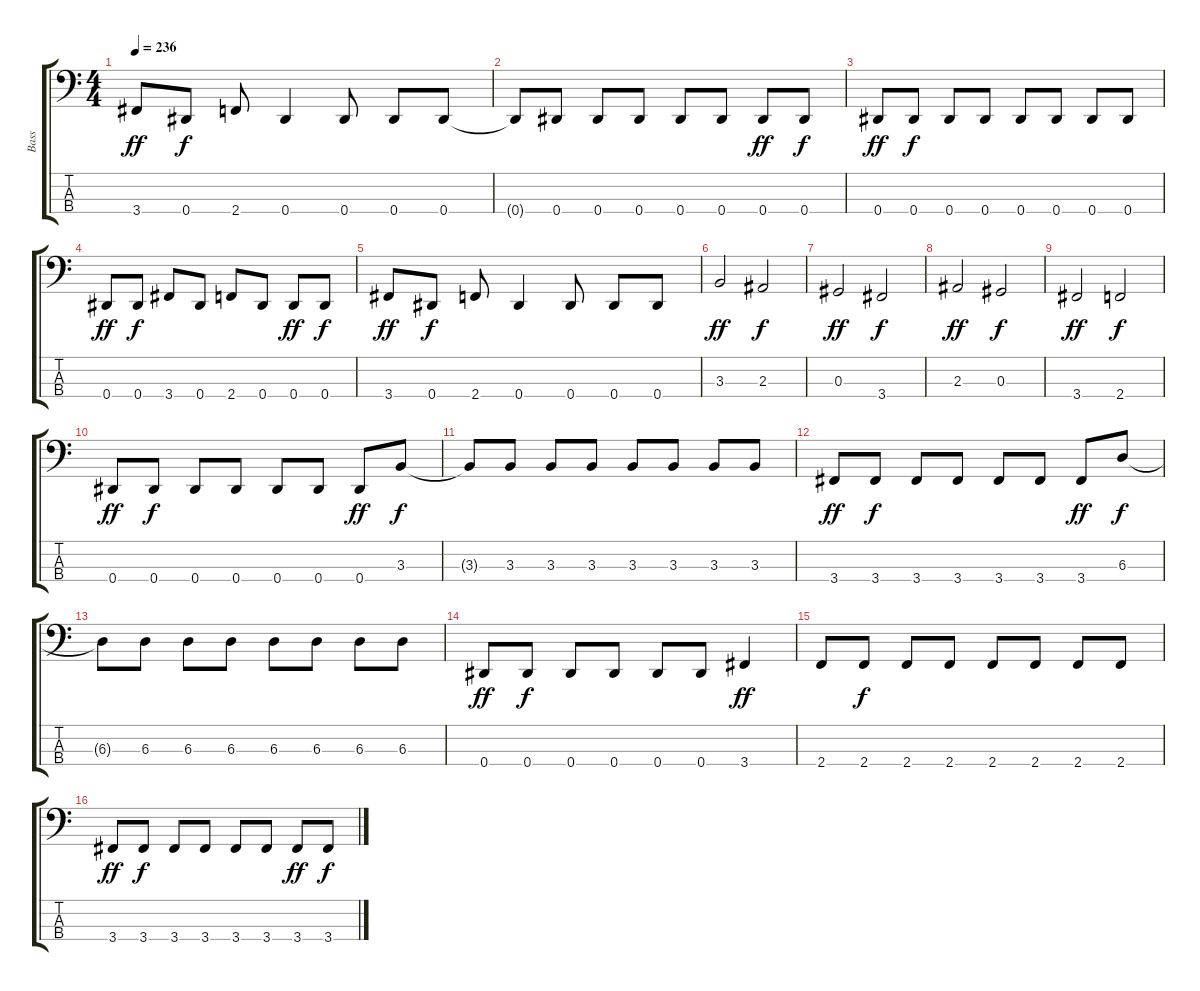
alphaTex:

\track ("Bass" "Bass") {instrument electricbasspick}
\staff {score tabs}
\tuning (Gb2 Db2 Ab1 Eb1) {hide}
\ts (4 4)
\tempo 236
\clef f4
\ks c
3.4.8{dy ff} 0.4.8{dy f} 2.4.8 0.4.4 0.4.8 0.4.8 0.4.8 |
0.4{t}.8 0.4.8 0.4.8 0.4.8 0.4.8 0.4.8 0.4.8{dy ff} 0.4.8{dy f} |
0.4.8{dy ff} 0.4.8{dy f} 0.4.8 0.4.8 0.4.8 0.4.8 0.4.8 0.4.8 |
0.4.8{dy ff} 0.4.8{dy f} 3.4.8 0.4.8 2.4.8 0.4.8 0.4.8{dy ff} 0.4.8{dy f} |
3.4.8{dy ff} 0.4.8{dy f} 2.4.8 0.4.4 0.4.8 0.4.8 0.4.8 |
3.3.2{dy ff} 2.3.2{dy f} |
0.3.2{dy ff} 3.4.2{dy f} |
2.3.2{dy ff} 0.3.2{dy f} |
3.4.2{dy ff} 2.4.2{dy f} |
0.4.8{dy ff} 0.4.8{dy f} 0.4.8 0.4.8 0.4.8 0.4.8 0.4.8{dy ff} 3.3.8{dy f} |
3.3{t}.8 3.3.8 3.3.8 3.3.8 3.3.8 3.3.8 3.3.8 3.3.8 |
3.4.8{dy ff} 3.4.8{dy f} 3.4.8 3.4.8 3.4.8 3.4.8 3.4.8{dy ff} 6.3.8{dy f} |
6.3{t}.8 6.3.8 6.3.8 6.3.8 6.3.8 6.3.8 6.3.8 6.3.8 |
0.4.8{dy ff} 0.4.8{dy f} 0.4.8 0.4.8 0.4.8 0.4.8 3.4.4{dy ff} |
2.4.8 2.4.8{dy f} 2.4.8 2.4.8 2.4.8 2.4.8 2.4.8 2.4.8 |
3.4.8{dy ff} 3.4.8{dy f} 3.4.8 3.4.8 3.4.8 3.4.8 3.4.8{dy ff} 3.4.8{dy f}
